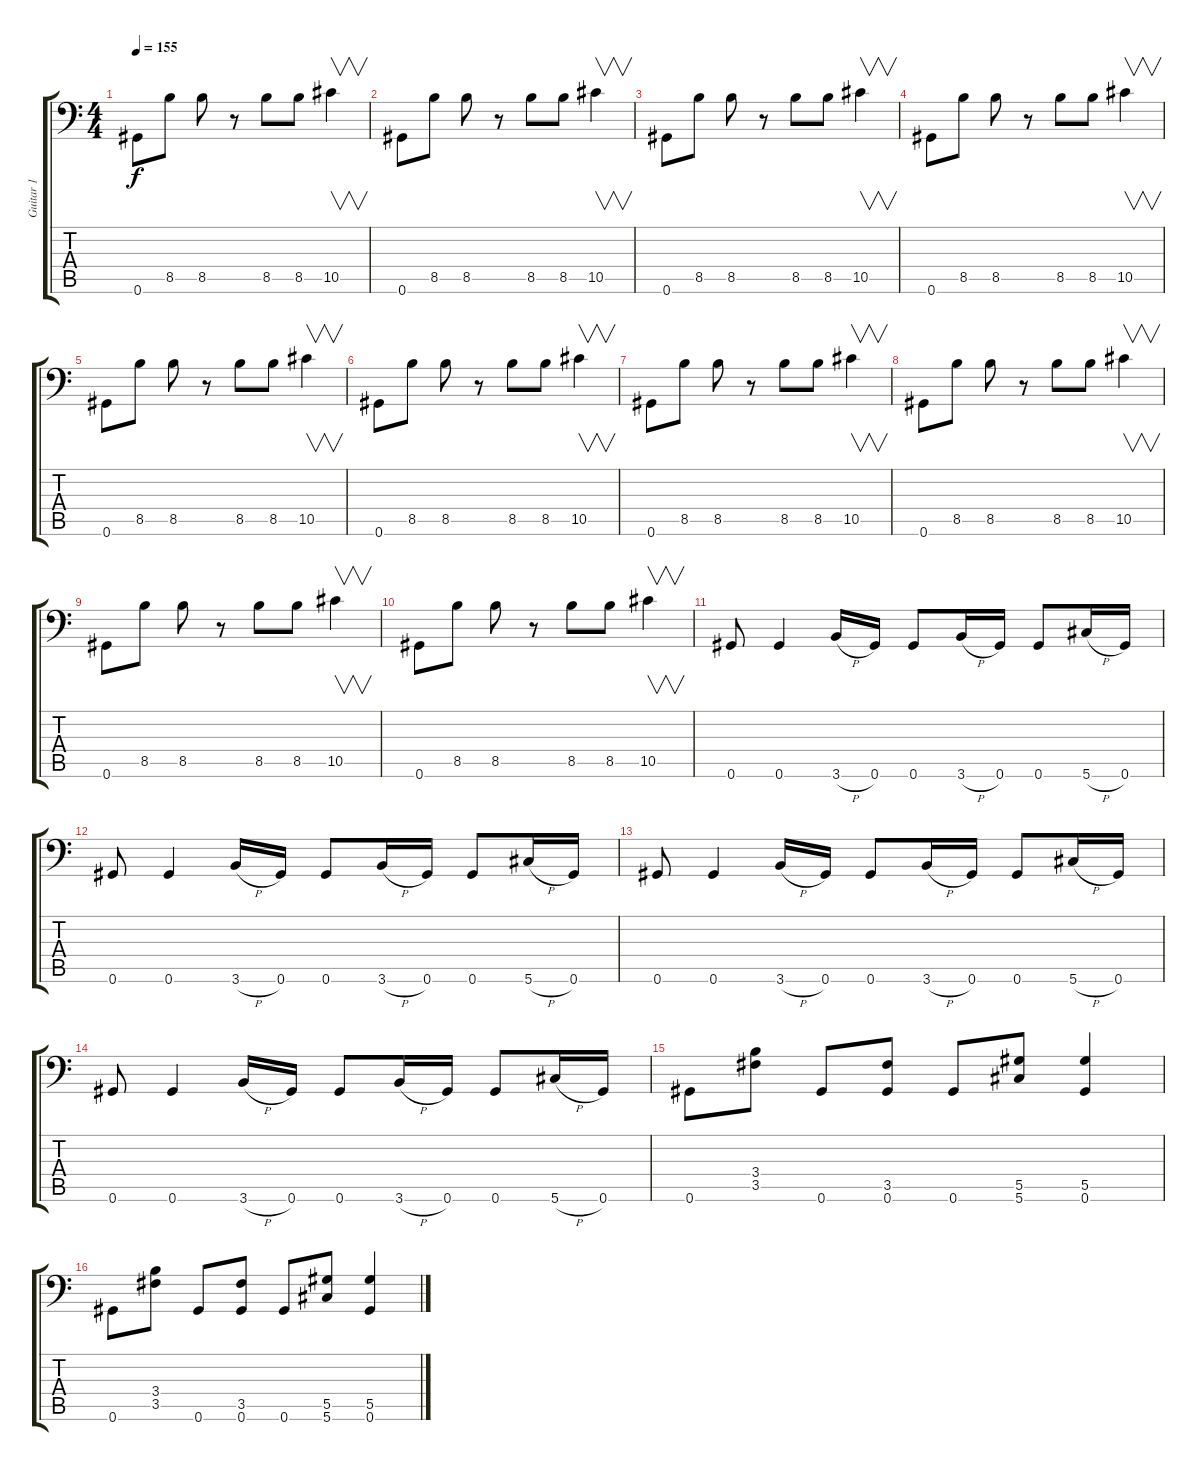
\track ("Guitar 1" "Guitar 1") {instrument overdrivenguitar}
\staff {score tabs}
\tuning (Bb3 F3 Db3 Ab2 Eb2 Ab1) {hide}
\ts (4 4)
\tempo 155
\clef f4
\ks c
0.6.8{dy f} 8.5.8 8.5.8 r.8 8.5.8 8.5.8 10.5.4{v} |
0.6.8 8.5.8 8.5.8 r.8 8.5.8 8.5.8 10.5.4{v} |
0.6.8 8.5.8 8.5.8 r.8 8.5.8 8.5.8 10.5.4{v} |
0.6.8 8.5.8 8.5.8 r.8 8.5.8 8.5.8 10.5.4{v} |
0.6.8 8.5.8 8.5.8 r.8 8.5.8 8.5.8 10.5.4{v} |
0.6.8 8.5.8 8.5.8 r.8 8.5.8 8.5.8 10.5.4{v} |
0.6.8 8.5.8 8.5.8 r.8 8.5.8 8.5.8 10.5.4{v} |
0.6.8 8.5.8 8.5.8 r.8 8.5.8 8.5.8 10.5.4{v} |
0.6.8 8.5.8 8.5.8 r.8 8.5.8 8.5.8 10.5.4{v} |
0.6.8 8.5.8 8.5.8 r.8 8.5.8 8.5.8 10.5.4{v} |
0.6.8 0.6.4 3.6{h}.16 0.6.16 0.6.8 3.6{h}.16 0.6.16 0.6.8 5.6{h}.16 0.6.16 |
0.6.8 0.6.4 3.6{h}.16 0.6.16 0.6.8 3.6{h}.16 0.6.16 0.6.8 5.6{h}.16 0.6.16 |
0.6.8 0.6.4 3.6{h}.16 0.6.16 0.6.8 3.6{h}.16 0.6.16 0.6.8 5.6{h}.16 0.6.16 |
0.6.8 0.6.4 3.6{h}.16 0.6.16 0.6.8 3.6{h}.16 0.6.16 0.6.8 5.6{h}.16 0.6.16 |
0.6.8 (3.4 3.5).8 0.6.8 (3.5 0.6).8 0.6.8 (5.5 5.6).8 (5.5 0.6).4 |
0.6.8 (3.4 3.5).8 0.6.8 (3.5 0.6).8 0.6.8 (5.5 5.6).8 (5.5 0.6).4
